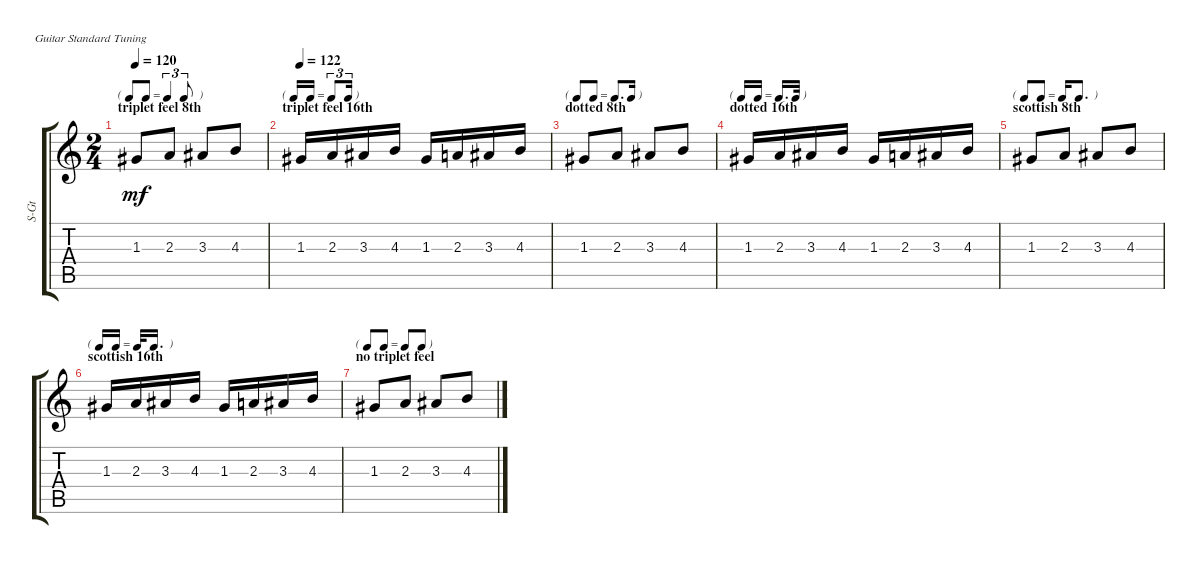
\defaultSystemsLayout 4
\bracketExtendMode groupsimilarinstruments
\otherSystemsTrackNameOrientation horizontal
\track ("Steel Guitar" "S-Gt") {instrument acousticguitarsteel}
\staff {score tabs}
\tuning (E4 B3 G3 D3 A2 E2)
\ts (2 4)
\tf triplet8th
\section ("" "triplet feel 8th")
\tempo 120
\clef g2
\ks c
1.3{acc #}.8{dy mf instrument acousticguitarsteel beam Up} 2.3.8{beam Up} 3.3{acc #}.8{beam Up} 4.3.8{beam Up} |
\tf triplet16th
\section ("" "triplet feel 16th")
\tempo 122
1.3{acc #}.16{beam Up} 2.3.16{beam Up} 3.3{acc #}.16{beam Up} 4.3.16{beam Up} 1.3{acc #}.16{beam Up} 2.3.16{beam Up} 3.3{acc #}.16{beam Up} 4.3.16{beam Up} |
\tf dotted8th
\section ("" "dotted 8th")
1.3{acc #}.8{beam Up} 2.3.8{beam Up} 3.3{acc #}.8{beam Up} 4.3.8{beam Up} |
\tf dotted16th
\section ("" "dotted 16th")
1.3{acc #}.16{beam Up} 2.3.16{beam Up} 3.3{acc #}.16{beam Up} 4.3.16{beam Up} 1.3{acc #}.16{beam Up} 2.3.16{beam Up} 3.3{acc #}.16{beam Up} 4.3.16{beam Up} |
\tf scottish8th
\section ("" "scottish 8th")
1.3{acc #}.8{beam Up} 2.3.8{beam Up} 3.3{acc #}.8{beam Up} 4.3.8{beam Up} |
\tf scottish16th
\section ("" "scottish 16th")
1.3{acc #}.16{beam Up} 2.3.16{beam Up} 3.3{acc #}.16{beam Up} 4.3.16{beam Up} 1.3{acc #}.16{beam Up} 2.3.16{beam Up} 3.3{acc #}.16{beam Up} 4.3.16{beam Up} |
\tf none
\section ("" "no triplet feel")
1.3{acc #}.8{beam Up} 2.3.8{beam Up} 3.3{acc #}.8{beam Up} 4.3.8{beam Up}
